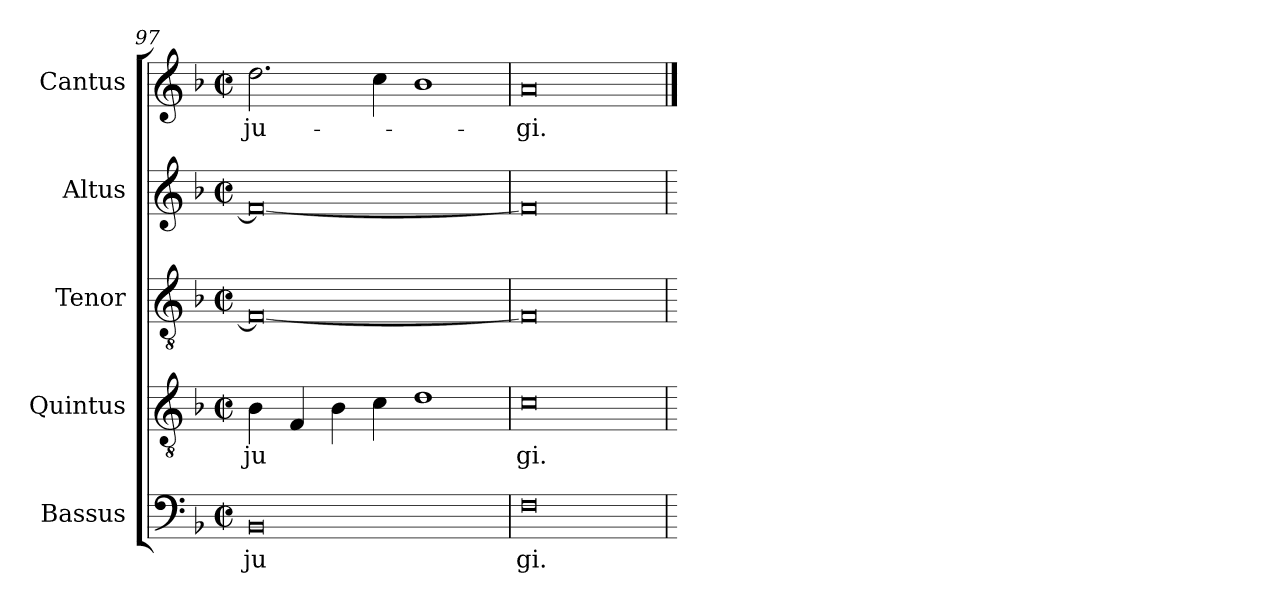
**kern	**text	**kern	**text	**kern	**kern	**kern	**text
*part5	*part5	*part4	*part4	*part3	*part2	*part1	*part1
*staff5	*staff5	*staff4	*staff4	*staff3	*staff2	*staff1	*staff1
*I"Bassus	*	*I"Quintus	*	*I"Tenor	*I"Altus	*I"Cantus	*
*clefF4	*	*clefGv2	*	*clefGv2	*clefG2	*clefG2	*
*k[b-]	*	*k[b-]	*	*k[b-]	*k[b-]	*k[b-]	*
*F:	*	*F:	*	*F:	*F:	*F:	*
*M2/2	*	*M2/2	*	*M2/2	*M2/2	*M2/2	*
*met(c|)	*	*met(c|)	*	*met(c|)	*met(c|)	*met(c|)	*
=97	=97	=97	=97	=97	=97	=97	=97
!	!LO:LY:b:cj	!	!LO:LY:b:cj	!	!	!	!LO:LY:b:cj
0BB-	ju	4B-\	ju	0F_<	0f_<	2.dd\	ju-
.	.	4F/	.	.	.	.	.
.	.	4B-\	.	.	.	.	.
.	.	4c\	.	.	.	4cc\	.
.	.	1d	.	.	.	1b-	.
=98	=98	=98	=98	=98	=98	=98	=98
!	!LO:LY:b:cj	!	!LO:LY:b:cj	!	!	!	!LO:LY:b:cj
0F	gi.	0c	gi.	0F]	0f]	0a	-gi.
=	==	=	==	=	=	==	==
*-	*-	*-	*-	*-	*-	*-	*-
